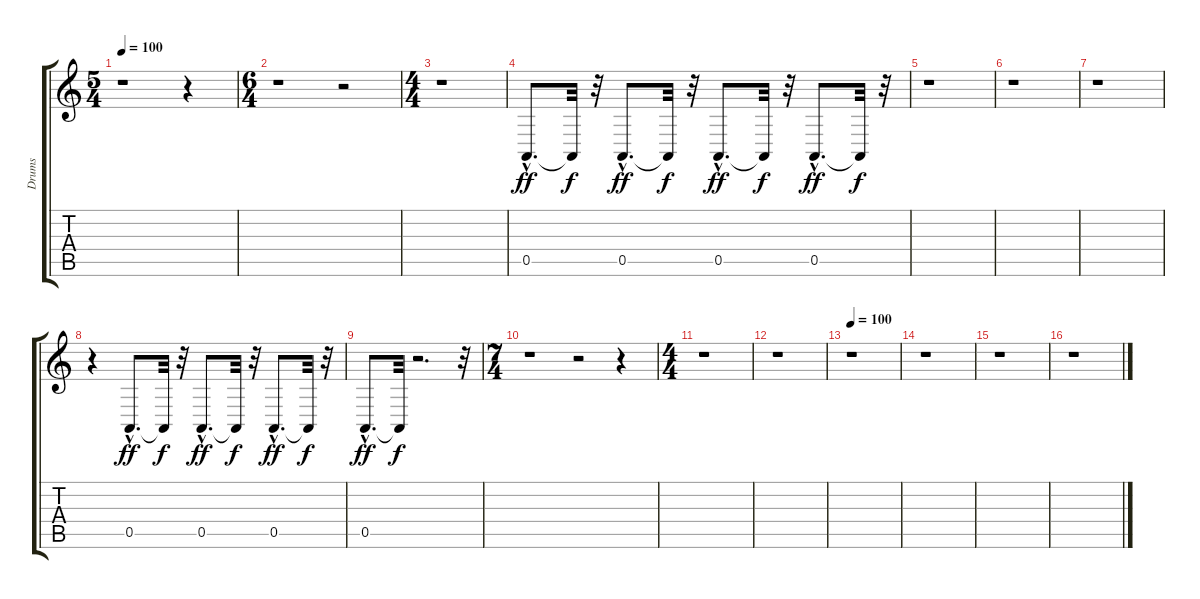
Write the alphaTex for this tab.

\track ("Drums" "Drums") {instrument acousticgrandpiano}
\staff {score tabs}
\tuning (E4 B3 G3 D3 A2 E2) {hide}
\ts (5 4)
\tempo 100
\clef g2
\ks c
r.1{dy ff instrument acousticgrandpiano} r.4 |
\ts (6 4)
r.1 r.2 |
\ts (4 4)
r.1 |
0.5{hac}.8{d} 0.5{t}.32{dy f} r.32 0.5{hac}.8{d dy ff} 0.5{t}.32{dy f} r.32 0.5{hac}.8{d dy ff} 0.5{t}.32{dy f} r.32 0.5{hac}.8{d dy ff} 0.5{t}.32{dy f} r.32 |
r.1 |
r.1 |
r.1 |
r.4 0.5{hac}.8{d dy ff} 0.5{t}.32{dy f} r.32 0.5{hac}.8{d dy ff} 0.5{t}.32{dy f} r.32 0.5{hac}.8{d dy ff} 0.5{t}.32{dy f} r.32 |
0.5{hac}.8{d dy ff} 0.5{t}.32{dy f} r.2{d} r.32 |
\ts (7 4)
r.1 r.2 r.4 |
\ts (4 4)
r.1 |
r.1 |
\tempo 100
r.1 |
r.1 |
r.1 |
r.1
